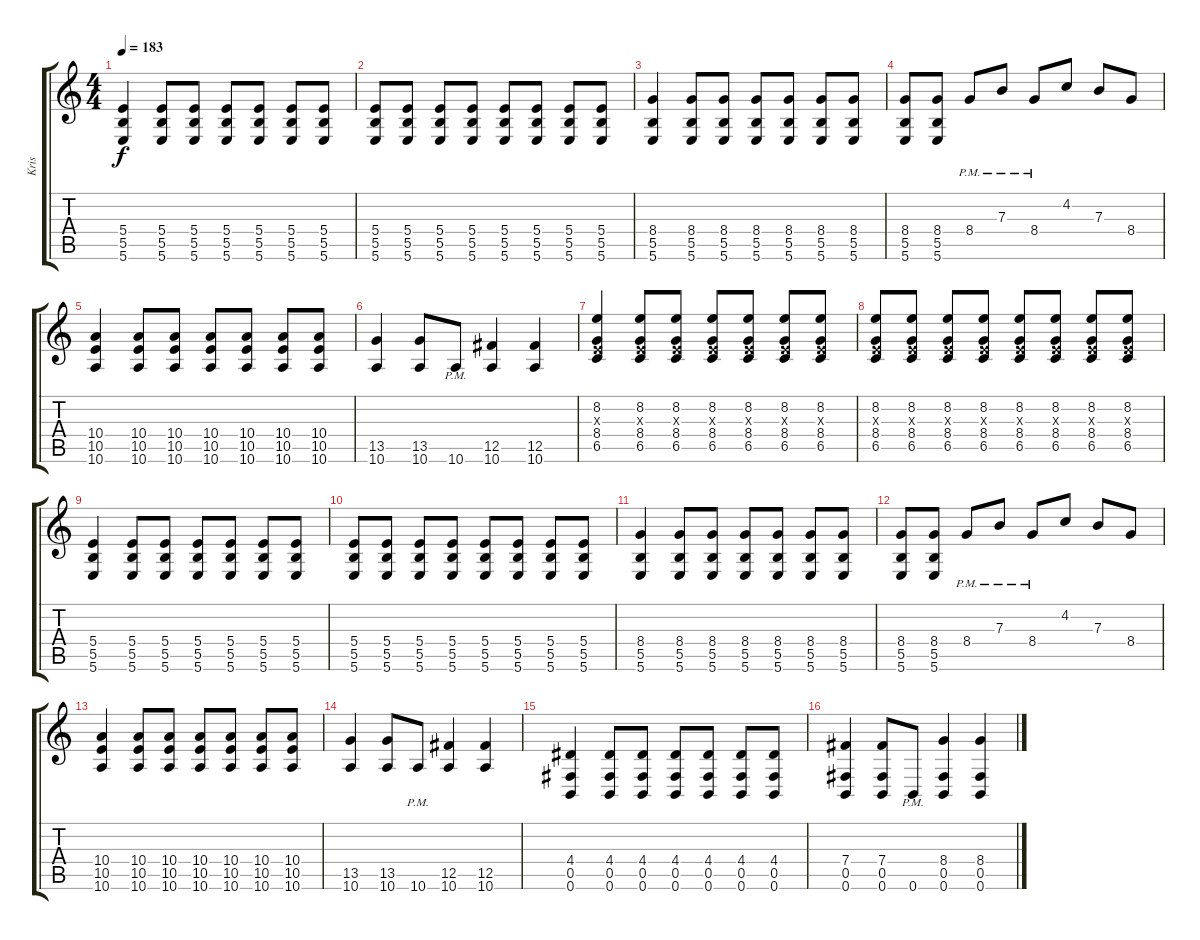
\track ("Kris" "Kris") {instrument distortionguitar}
\staff {score tabs}
\tuning (Db4 Ab3 E3 B2 Gb2 B1) {hide}
\ts (4 4)
\tempo 183
\clef g2
\ks c
(5.4 5.5 5.6).4{dy f} (5.4 5.5 5.6).8 (5.4 5.5 5.6).8 (5.4 5.5 5.6).8 (5.4 5.5 5.6).8 (5.4 5.5 5.6).8 (5.4 5.5 5.6).8 |
(5.4 5.5 5.6).8 (5.4 5.5 5.6).8 (5.4 5.5 5.6).8 (5.4 5.5 5.6).8 (5.4 5.5 5.6).8 (5.4 5.5 5.6).8 (5.4 5.5 5.6).8 (5.4 5.5 5.6).8 |
(8.4 5.5 5.6).4 (8.4 5.5 5.6).8 (8.4 5.5 5.6).8 (8.4 5.5 5.6).8 (8.4 5.5 5.6).8 (8.4 5.5 5.6).8 (8.4 5.5 5.6).8 |
(8.4 5.5 5.6).8 (8.4 5.5 5.6).8 8.4{pm}.8 7.3{pm}.8 8.4{pm}.8 4.2.8 7.3.8{beam merge} 8.4.8 |
(10.4 10.5 10.6).4 (10.4 10.5 10.6).8 (10.4 10.5 10.6).8 (10.4 10.5 10.6).8 (10.4 10.5 10.6).8 (10.4 10.5 10.6).8 (10.4 10.5 10.6).8 |
(13.5 10.6).4 (13.5 10.6).8{beam merge} 10.6{pm}.8 (12.5 10.6).4 (12.5 10.6).4 |
(8.2 0.3{x} 8.4 6.5).4 (8.2 0.3{x} 8.4 6.5).8 (8.2 0.3{x} 8.4 6.5).8 (8.2 0.3{x} 8.4 6.5).8 (8.2 0.3{x} 8.4 6.5).8 (8.2 0.3{x} 8.4 6.5).8 (8.2 0.3{x} 8.4 6.5).8 |
(8.2 0.3{x} 8.4 6.5).8 (8.2 0.3{x} 8.4 6.5).8 (8.2 0.3{x} 8.4 6.5).8 (8.2 0.3{x} 8.4 6.5).8 (8.2 0.3{x} 8.4 6.5).8 (8.2 0.3{x} 8.4 6.5).8 (8.2 0.3{x} 8.4 6.5).8 (8.2 0.3{x} 8.4 6.5).8 |
(5.4 5.5 5.6).4 (5.4 5.5 5.6).8 (5.4 5.5 5.6).8 (5.4 5.5 5.6).8 (5.4 5.5 5.6).8 (5.4 5.5 5.6).8 (5.4 5.5 5.6).8 |
(5.4 5.5 5.6).8 (5.4 5.5 5.6).8 (5.4 5.5 5.6).8 (5.4 5.5 5.6).8 (5.4 5.5 5.6).8 (5.4 5.5 5.6).8 (5.4 5.5 5.6).8 (5.4 5.5 5.6).8 |
(8.4 5.5 5.6).4 (8.4 5.5 5.6).8 (8.4 5.5 5.6).8 (8.4 5.5 5.6).8 (8.4 5.5 5.6).8 (8.4 5.5 5.6).8 (8.4 5.5 5.6).8 |
(8.4 5.5 5.6).8 (8.4 5.5 5.6).8 8.4{pm}.8 7.3{pm}.8 8.4{pm}.8 4.2.8 7.3.8{beam merge} 8.4.8 |
(10.4 10.5 10.6).4 (10.4 10.5 10.6).8 (10.4 10.5 10.6).8 (10.4 10.5 10.6).8 (10.4 10.5 10.6).8 (10.4 10.5 10.6).8 (10.4 10.5 10.6).8 |
(13.5 10.6).4 (13.5 10.6).8{beam merge} 10.6{pm}.8 (12.5 10.6).4 (12.5 10.6).4 |
(4.4 0.5 0.6).4 (4.4 0.5 0.6).8{beam merge} (4.4 0.5 0.6).8 (4.4 0.5 0.6).8{beam merge} (4.4 0.5 0.6).8 (4.4 0.5 0.6).8{beam merge} (4.4 0.5 0.6).8 |
(7.4 0.5 0.6).4 (7.4 0.5 0.6).8{beam merge} 0.6{pm}.8 (8.4 0.5 0.6).4 (8.4 0.5 0.6).4
